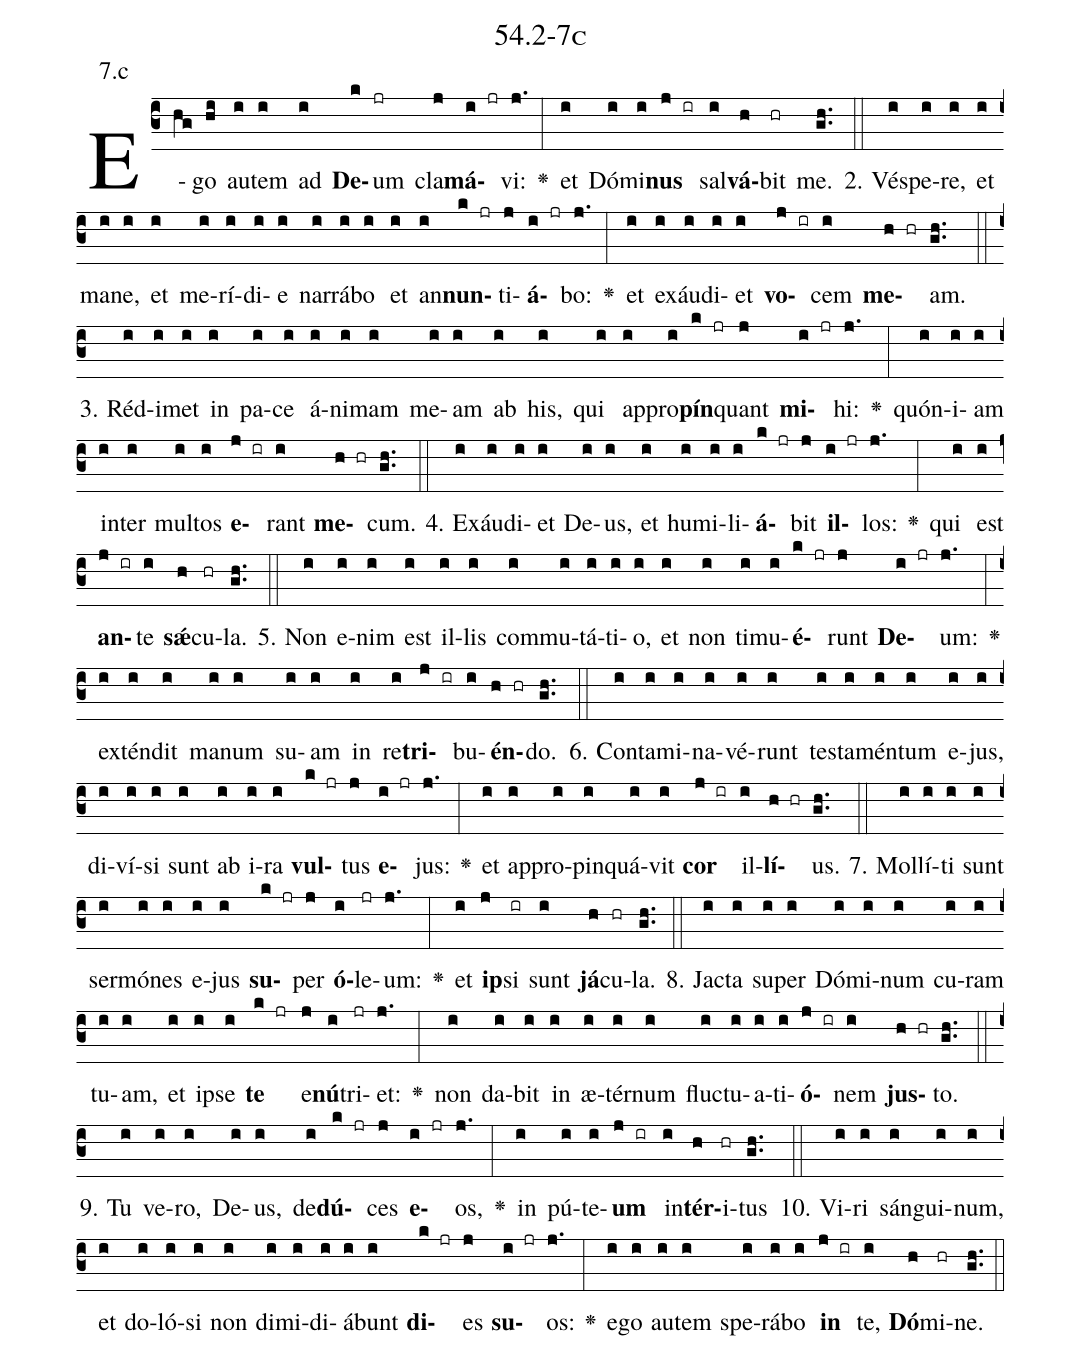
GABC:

name: 54.2-7c;
annotation: 7.c;
%%
(c3)E(hg)go(hi) au(i)tem(i) ad(i) <b>De</b>(k)um(jr) cla(j)<b>má</b>(i jr)vi:(j.) <v>\greheightstar</v>(:) et(i) Dó(i)mi(i)<b>nus</b>(j ir) sal(i)<b>vá</b>(h)bit(hr) me.(gh..) (::)
2. Vés(i)pe(i)re,(i) et(i) ma(i)ne,(i) et(i) me(i)rí(i)di(i)e(i) nar(i)rá(i)bo(i) et(i) an(i)<b>nun</b>(k jr)ti(j)<b>á</b>(i jr)bo:(j.) <v>\greheightstar</v>(:) et(i) ex(i)áu(i)di(i)et(i) <b>vo</b>(j ir)cem(i) <b>me</b>(h hr)am.(gh..) (::)
3. Réd(i)i(i)met(i) in(i) pa(i)ce(i) á(i)ni(i)mam(i) me(i)am(i) ab(i) his,(i) qui(i) ap(i)pro(i)<b>pín</b>(k jr)quant(j) <b>mi</b>(i jr)hi:(j.) <v>\greheightstar</v>(:) quón(i)i(i)am(i) in(i)ter(i) mul(i)tos(i) <b>e</b>(j ir)rant(i) <b>me</b>(h hr)cum.(gh..) (::)
4. Ex(i)áu(i)di(i)et(i) De(i)us,(i) et(i) hu(i)mi(i)li(i)<b>á</b>(k jr)bit(j) <b>il</b>(i jr)los:(j.) <v>\greheightstar</v>(:) qui(i) est(i) <b>an</b>(j ir)te(i) <b>sǽ</b>(h)cu(hr)la.(gh..) (::)
5. Non(i) e(i)nim(i) est(i) il(i)lis(i) com(i)mu(i)tá(i)ti(i)o,(i) et(i) non(i) ti(i)mu(i)<b>é</b>(k jr)runt(j) <b>De</b>(i jr)um:(j.) <v>\greheightstar</v>(:) ex(i)tén(i)dit(i) ma(i)num(i) su(i)am(i) in(i) re(i)<b>tri</b>(j ir)bu(i)<b>én</b>(h hr)do.(gh..) (::)
6. Con(i)ta(i)mi(i)na(i)vé(i)runt(i) tes(i)ta(i)mén(i)tum(i) e(i)jus,(i) di(i)ví(i)si(i) sunt(i) ab(i) i(i)ra(i) <b>vul</b>(k jr)tus(j) <b>e</b>(i jr)jus:(j.) <v>\greheightstar</v>(:) et(i) ap(i)pro(i)pin(i)quá(i)vit(i) <b>cor</b>(j ir) il(i)<b>lí</b>(h hr)us.(gh..) (::)
7. Mol(i)lí(i)ti(i) sunt(i) ser(i)mó(i)nes(i) e(i)jus(i) <b>su</b>(k jr)per(j) <b>ó</b>(i)le(jr)um:(j.) <v>\greheightstar</v>(:) et(i) <b>ip</b>(j)si(ir) sunt(i) <b>já</b>(h)cu(hr)la.(gh..) (::)
8. Jac(i)ta(i) su(i)per(i) Dó(i)mi(i)num(i) cu(i)ram(i) tu(i)am,(i) et(i) ip(i)se(i) <b>te</b>(k jr) e(j)<b>nú</b>(i)tri(jr)et:(j.) <v>\greheightstar</v>(:) non(i) da(i)bit(i) in(i) æ(i)tér(i)num(i) fluc(i)tu(i)a(i)ti(i)<b>ó</b>(j ir)nem(i) <b>jus</b>(h hr)to.(gh..) (::)
9. Tu(i) ve(i)ro,(i) De(i)us,(i) de(i)<b>dú</b>(k jr)ces(j) <b>e</b>(i jr)os,(j.) <v>\greheightstar</v>(:) in(i) pú(i)te(i)<b>um</b>(j ir) in(i)<b>tér</b>(h)i(hr)tus(gh..) (::)
10. Vi(i)ri(i) sán(i)gui(i)num,(i) et(i) do(i)ló(i)si(i) non(i) di(i)mi(i)di(i)á(i)bunt(i) <b>di</b>(k jr)es(j) <b>su</b>(i jr)os:(j.) <v>\greheightstar</v>(:) e(i)go(i) au(i)tem(i) spe(i)rá(i)bo(i) <b>in</b>(j ir) te,(i) <b>Dó</b>(h)mi(hr)ne.(gh..) (::)
